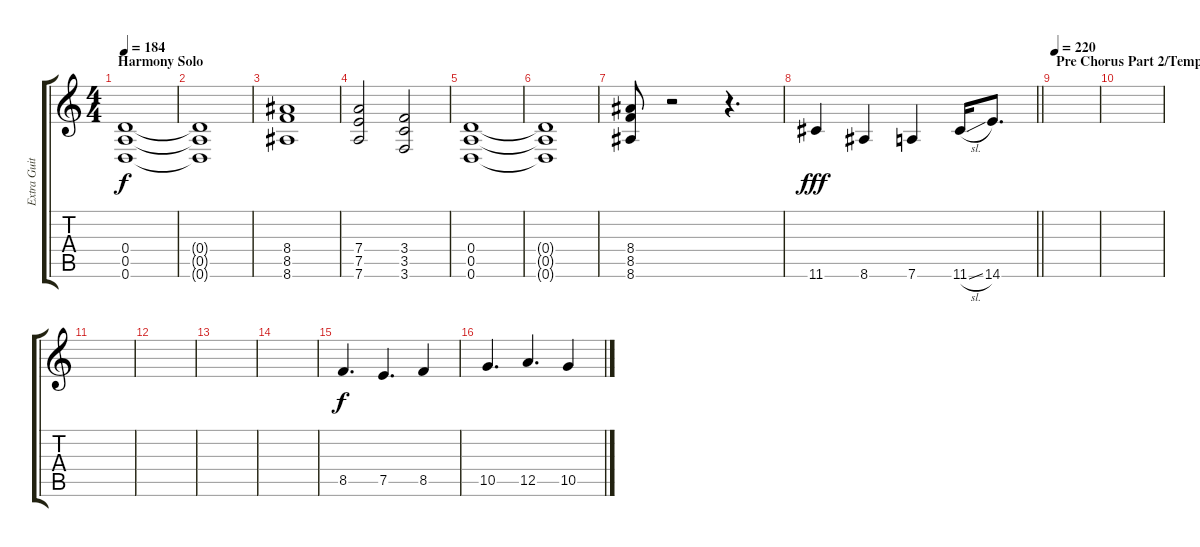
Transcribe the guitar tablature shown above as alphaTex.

\track ("Extra Guitar" "Extra Guit") {instrument distortionguitar}
\staff {score tabs}
\tuning (E4 B3 G3 D3 A2 D2) {hide}
\ts (4 4)
\section ("" "Harmony Solo")
\tempo 184
\clef g2
\ks c
(0.4 0.5 0.6).1{dy f volume 16 balance 8} |
(0.4{t} 0.5{t} 0.6{t}).1 |
(8.4 8.5 8.6).1 |
(7.4 7.5 7.6).2 (3.4 3.5 3.6).2 |
(0.4 0.5 0.6).1 |
(0.4{t} 0.5{t} 0.6{t}).1 |
(8.4 8.5 8.6).8 r.2 r.4{d} |
\barLineRight lightlight
11.6.4{dy fff balance 0} 8.6.4 7.6.4 11.6{sl}.16 14.6.8{d} |
\section ("" "Pre Chorus Part 2/Tempo Change")
\tempo 220
|
|
|
|
|
|
8.5.4{d dy f balance 8} 7.5.4{d} 8.5.4 |
10.5.4{d} 12.5.4{d} 10.5.4
